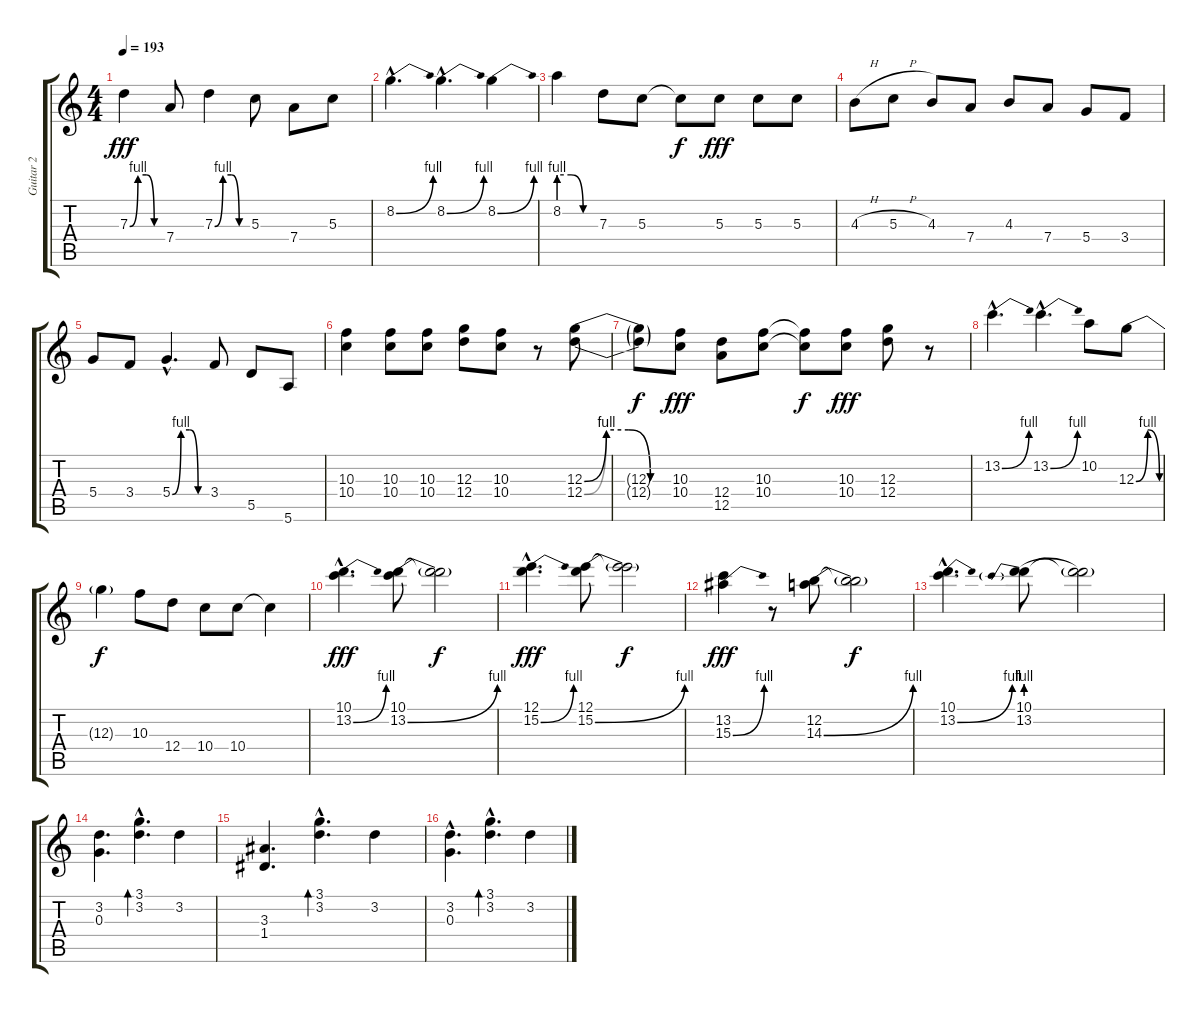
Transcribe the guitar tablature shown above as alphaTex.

\track ("Guitar 2" "Guitar 2") {instrument distortionguitar}
\staff {score tabs}
\tuning (E4 B3 G3 D3 A2 E2) {hide}
\ts (4 4)
\tempo 193
\clef g2
\ks c
7.3{be (custom 0 0 15 4 30 4 45 0 60 0)}.4{dy fff} 7.4.8 7.3{be (custom 0 0 15 4 30 4 45 0 60 0)}.4 5.3.8 7.4.8 5.3.8 |
8.2{be (bend 0 0 60 4) hac}.4{d} 8.2{be (bend 0 0 60 4) hac}.4{d} 8.2{be (bend 0 0 60 4)}.4 |
8.2{be (custom 0 4 20 4 40 0 60 0)}.4 7.3.8 5.3.8 5.3{t}.8{dy f} 5.3.8{dy fff} 5.3.8 5.3.8 |
4.3{h}.8 5.3{h}.8 4.3.8 7.4.8 4.3.8 7.4.8 5.4.8 3.4.8 |
5.4.8 3.4.8 5.4{be (custom 0 0 15 4 30 4 45 0 60 0) hac}.4{d} 3.4.8 5.5.8 5.6.8 |
(10.3 10.4).4 (10.3 10.4).8 (10.3 10.4).8 (12.3 12.4).8 (10.3 10.4).8 r.8 (12.3{be (custom 0 0 15 4 30 4 45 0 60 0)} 12.4{be (custom 0 0 15 4 30 4 45 0 60 0)}).8 |
(12.3{t} 12.4{t}).8{dy f} (10.3 10.4).8{dy fff} (12.4 12.5).8 (10.3 10.4).8 (10.3{t} 10.4{t}).8{dy f} (10.3 10.4).8{dy fff} (12.3 12.4).8 r.8 |
13.2{be (bend 0 0 60 4) hac}.4{d} 13.2{be (bend 0 0 60 4) hac}.4{d} 10.2.8 12.3{be (bendrelease 0 0 30 4 45 4 60 0)}.8 |
12.3{t}.4{dy f} 10.3.8 12.4.8 10.4.8 10.4.8 10.4{t}.4 |
(10.1{hac} 13.2{be (bend 0 0 60 4) hac}).4{d dy fff} (10.1 13.2{be (bend 0 0 60 4)}).8 (10.1{t} 13.2{t}).2{dy f} |
(12.1{hac} 15.2{be (bend 0 0 60 4) hac}).4{d dy fff} (12.1 15.2{be (bend 0 0 60 4)}).8 (12.1{t} 15.2{t}).2{dy f} |
(13.2 15.3{be (bend 0 0 60 4)}).4{dy fff} r.8 (12.2 14.3{be (bend 0 0 60 4)}).8 (12.2{t} 14.3{t}).2{dy f} |
(10.1{hac} 13.2{be (bend 0 0 60 4) hac}).4{d} (10.1 13.2{be (prebend 0 4 60 4)}).8 (10.1{t} 13.2{t}).2 |
(3.2 0.3).4{d} (3.1{hac} 3.2{hac}).4{d bd 240} 3.2.4 |
(3.3 1.4).4{d} (3.1{hac} 3.2{hac}).4{d bd 240} 3.2.4 |
(3.2{hac} 0.3).4{d} (3.1{hac} 3.2{hac}).4{d bd 240} 3.2.4
